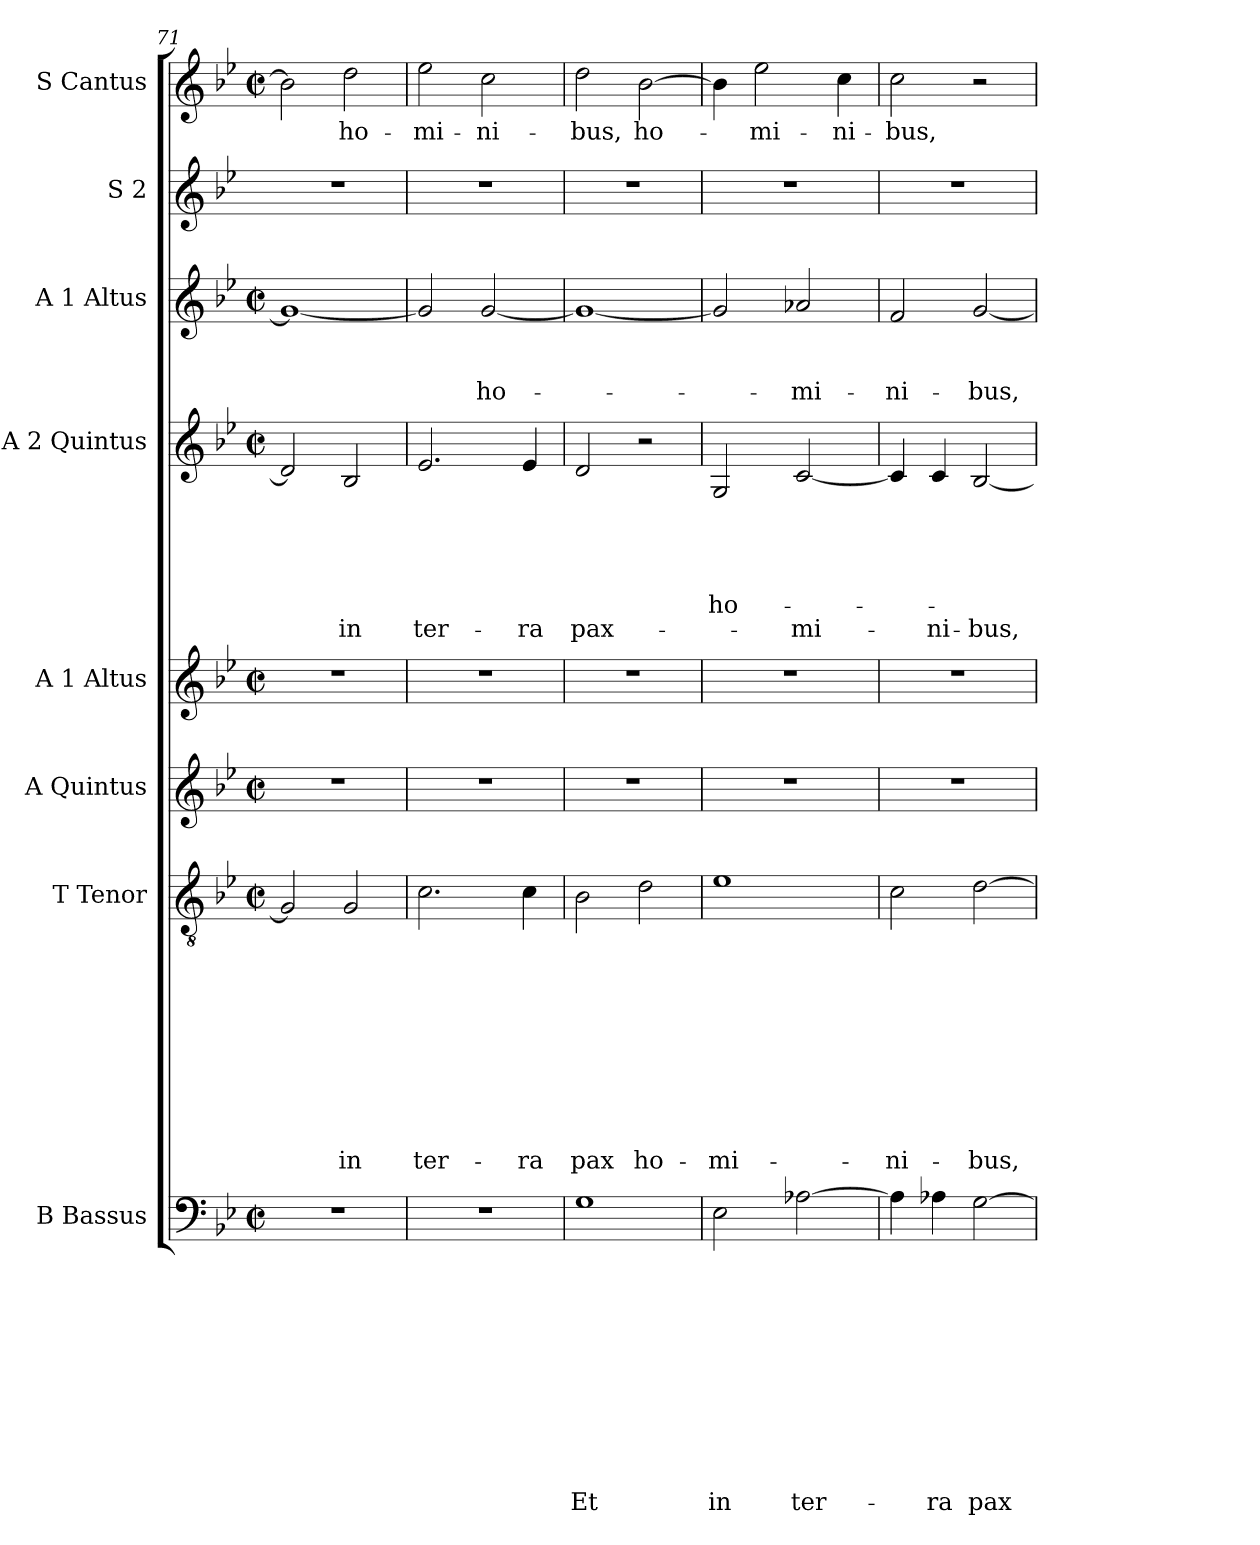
**kern	**text	**text	**text	**text	**text	**text	**text	**text	**text	**text	**text	**kern	**text	**text	**text	**text	**text	**text	**text	**text	**text	**text	**kern	**kern	**kern	**text	**text	**text	**text	**text	**text	**kern	**text	**text	**text	**kern	**kern	**text
*part8	*part8	*part8	*part8	*part8	*part8	*part8	*part8	*part8	*part8	*part8	*part8	*part7	*part7	*part7	*part7	*part7	*part7	*part7	*part7	*part7	*part7	*part7	*part6	*part5	*part4	*part4	*part4	*part4	*part4	*part4	*part4	*part3	*part3	*part3	*part3	*part2	*part1	*part1
*staff8	*staff8	*staff8	*staff8	*staff8	*staff8	*staff8	*staff8	*staff8	*staff8	*staff8	*staff8	*staff7	*staff7	*staff7	*staff7	*staff7	*staff7	*staff7	*staff7	*staff7	*staff7	*staff7	*staff6	*staff5	*staff4	*staff4	*staff4	*staff4	*staff4	*staff4	*staff4	*staff3	*staff3	*staff3	*staff3	*staff2	*staff1	*staff1
*I"B Bassus	*	*	*	*	*	*	*	*	*	*	*	*I"T Tenor	*	*	*	*	*	*	*	*	*	*	*I"A Quintus	*I"A 1 Altus	*I"A 2 Quintus	*	*	*	*	*	*	*I"A 1 Altus	*	*	*	*I"S 2	*I"S Cantus	*
*I'B	*	*	*	*	*	*	*	*	*	*	*	*I'T	*	*	*	*	*	*	*	*	*	*	*I'A Quintus	*	*I'A 2	*	*	*	*	*	*	*I'A 1	*	*	*	*I'S 2	*I'S	*
*clefF4	*	*	*	*	*	*	*	*	*	*	*	*clefGv2	*	*	*	*	*	*	*	*	*	*	*clefG2	*clefG2	*clefG2	*	*	*	*	*	*	*clefG2	*	*	*	*clefG2	*clefG2	*
*k[b-e-]	*	*	*	*	*	*	*	*	*	*	*	*k[b-e-]	*	*	*	*	*	*	*	*	*	*	*k[b-e-]	*k[b-e-]	*k[b-e-]	*	*	*	*	*	*	*k[b-e-]	*	*	*	*k[b-e-]	*k[b-e-]	*
*B-:	*	*	*	*	*	*	*	*	*	*	*	*B-:	*	*	*	*	*	*	*	*	*	*	*B-:	*B-:	*B-:	*	*	*	*	*	*	*B-:	*	*	*	*B-:	*B-:	*
*M2/2	*	*	*	*	*	*	*	*	*	*	*	*M2/2	*	*	*	*	*	*	*	*	*	*	*M2/2	*M2/2	*M2/2	*	*	*	*	*	*	*M2/2	*	*	*	*	*M2/2	*
*met(c|)	*	*	*	*	*	*	*	*	*	*	*	*met(c|)	*	*	*	*	*	*	*	*	*	*	*met(c|)	*met(c|)	*met(c|)	*	*	*	*	*	*	*met(c|)	*	*	*	*	*met(c|)	*
=71	=71	=71	=71	=71	=71	=71	=71	=71	=71	=71	=71	=71	=71	=71	=71	=71	=71	=71	=71	=71	=71	=71	=71	=71	=71	=71	=71	=71	=71	=71	=71	=71	=71	=71	=71	=71	=71	=71
1r	.	.	.	.	.	.	.	.	.	.	.	2G/]	.	.	.	.	.	.	.	.	.	.	1r	1r	2d/]	.	.	.	.	.	.	1g_	.	.	.	1r	2b-\]	.
!	!	!	!	!	!	!	!	!	!	!	!	!	!	!	!	!	!	!	!	!	!	!LO:LY:b	!	!	!	!	!	!	!	!	!LO:LY:b	!	!	!	!	!	!	!LO:LY:b
.	.	.	.	.	.	.	.	.	.	.	.	2G/	.	.	.	.	.	.	.	.	.	in	.	.	2B-/	.	.	.	.	.	in	.	.	.	.	.	2dd\	ho-
=72	=72	=72	=72	=72	=72	=72	=72	=72	=72	=72	=72	=72	=72	=72	=72	=72	=72	=72	=72	=72	=72	=72	=72	=72	=72	=72	=72	=72	=72	=72	=72	=72	=72	=72	=72	=72	=72	=72
!	!	!	!	!	!	!	!	!	!	!	!	!	!	!	!	!	!	!	!	!	!	!LO:LY:b	!	!	!	!	!	!	!	!	!LO:LY:b	!	!	!	!	!	!	!LO:LY:b
1r	.	.	.	.	.	.	.	.	.	.	.	2.c\	.	.	.	.	.	.	.	.	.	ter-	1r	1r	2.e-/	.	.	.	.	.	ter-	2g/]	.	.	.	1r	2ee-\	-mi-
!	!	!	!	!	!	!	!	!	!	!	!	!	!	!	!	!	!	!	!	!	!	!	!	!	!	!	!	!	!	!	!	!	!	!	!LO:LY:b	!	!	!LO:LY:b
.	.	.	.	.	.	.	.	.	.	.	.	.	.	.	.	.	.	.	.	.	.	.	.	.	.	.	.	.	.	.	.	[<2g/	.	.	-ho-	.	2cc\	-ni-
!	!	!	!	!	!	!	!	!	!	!	!	!	!	!	!	!	!	!	!	!	!	!LO:LY:b	!	!	!	!	!	!	!	!	!LO:LY:b	!	!	!	!	!	!	!
.	.	.	.	.	.	.	.	.	.	.	.	4c\	.	.	.	.	.	.	.	.	.	-ra	.	.	4e-/	.	.	.	.	.	-ra	.	.	.	.	.	.	.
=73	=73	=73	=73	=73	=73	=73	=73	=73	=73	=73	=73	=73	=73	=73	=73	=73	=73	=73	=73	=73	=73	=73	=73	=73	=73	=73	=73	=73	=73	=73	=73	=73	=73	=73	=73	=73	=73	=73
!	!	!	!	!	!	!	!	!	!	!	!LO:LY:b	!	!	!	!	!	!	!	!	!	!	!LO:LY:b	!	!	!	!	!	!	!	!	!LO:LY:b	!	!	!	!	!	!	!LO:LY:b
1G	.	.	.	.	.	.	.	.	.	.	Et	2B-\	.	.	.	.	.	.	.	.	.	pax	1r	1r	2d/	.	.	.	.	.	pax-	1g_	.	.	.	1r	2dd\	-bus,
!	!	!	!	!	!	!	!	!	!	!	!	!	!	!	!	!	!	!	!	!	!	!LO:LY:b	!	!	!	!	!	!	!	!	!	!	!	!	!	!	!	!LO:LY:b
.	.	.	.	.	.	.	.	.	.	.	.	2d\	.	.	.	.	.	.	.	.	.	ho-	.	.	2r	.	.	.	.	.	.	.	.	.	.	.	[>2b-\	ho-
=74	=74	=74	=74	=74	=74	=74	=74	=74	=74	=74	=74	=74	=74	=74	=74	=74	=74	=74	=74	=74	=74	=74	=74	=74	=74	=74	=74	=74	=74	=74	=74	=74	=74	=74	=74	=74	=74	=74
!	!	!	!	!	!	!	!	!	!	!	!LO:LY:b	!	!	!	!	!	!	!	!	!	!	!LO:LY:b	!	!	!	!	!	!	!	!LO:LY:b	!	!	!	!	!	!	!	!
2E-\	.	.	.	.	.	.	.	.	.	.	in	1e-	.	.	.	.	.	.	.	.	.	-mi-	1r	1r	2G/	.	.	.	.	ho-	.	2g/]	.	.	.	1r	4b-\]	.
!	!	!	!	!	!	!	!	!	!	!	!	!	!	!	!	!	!	!	!	!	!	!	!	!	!	!	!	!	!	!	!	!	!	!	!	!	!	!LO:LY:b
.	.	.	.	.	.	.	.	.	.	.	.	.	.	.	.	.	.	.	.	.	.	.	.	.	.	.	.	.	.	.	.	.	.	.	.	.	2ee-\	-mi-
!	!	!	!	!	!	!	!	!	!	!	!LO:LY:b	!	!	!	!	!	!	!	!	!	!	!	!	!	!	!	!	!	!	!	!LO:LY:b	!	!	!	!LO:LY:b	!	!	!
[>2A-X\	.	.	.	.	.	.	.	.	.	.	ter-	.	.	.	.	.	.	.	.	.	.	.	.	.	[<2c/	.	.	.	.	.	-mi-	2a-X/	.	.	-mi-	.	.	.
!	!	!	!	!	!	!	!	!	!	!	!	!	!	!	!	!	!	!	!	!	!	!	!	!	!	!	!	!	!	!	!	!	!	!	!	!	!	!LO:LY:b
.	.	.	.	.	.	.	.	.	.	.	.	.	.	.	.	.	.	.	.	.	.	.	.	.	.	.	.	.	.	.	.	.	.	.	.	.	4cc\	-ni-
=75	=75	=75	=75	=75	=75	=75	=75	=75	=75	=75	=75	=75	=75	=75	=75	=75	=75	=75	=75	=75	=75	=75	=75	=75	=75	=75	=75	=75	=75	=75	=75	=75	=75	=75	=75	=75	=75	=75
!	!	!	!	!	!	!	!	!	!	!	!	!	!	!	!	!	!	!	!	!	!	!LO:LY:b	!	!	!	!	!	!	!	!	!	!	!	!	!LO:LY:b	!	!	!LO:LY:b
4A-\]	.	.	.	.	.	.	.	.	.	.	.	2c\	.	.	.	.	.	.	.	.	.	-ni-	1r	1r	4c/]	.	.	.	.	.	.	2f/	.	.	-ni-	1r	2cc\	-bus,
!	!	!	!	!	!	!	!	!	!	!	!LO:LY:b	!	!	!	!	!	!	!	!	!	!	!	!	!	!	!	!	!	!	!	!LO:LY:b	!	!	!	!	!	!	!
4A-X\	.	.	.	.	.	.	.	.	.	.	-ra	.	.	.	.	.	.	.	.	.	.	.	.	.	4c/	.	.	.	.	.	-ni-	.	.	.	.	.	.	.
!	!	!	!	!	!	!	!	!	!	!	!LO:LY:b	!	!	!	!	!	!	!	!	!	!	!LO:LY:b	!	!	!	!	!	!	!	!	!LO:LY:b	!	!	!	!LO:LY:b	!	!	!
[>2G\	.	.	.	.	.	.	.	.	.	.	pax	[>2d\	.	.	.	.	.	.	.	.	.	-bus,	.	.	[<2B-/	.	.	.	.	.	-bus,	[<2g/	.	.	-bus,	.	2r	.
=	=	=	=	=	=	=	=	=	=	=	=	=	=	=	=	=	=	=	=	=	=	=	=	=	=	=	=	=	=	=	=	=	=	=	=	=	=	=
*-	*-	*-	*-	*-	*-	*-	*-	*-	*-	*-	*-	*-	*-	*-	*-	*-	*-	*-	*-	*-	*-	*-	*-	*-	*-	*-	*-	*-	*-	*-	*-	*-	*-	*-	*-	*-	*-	*-
